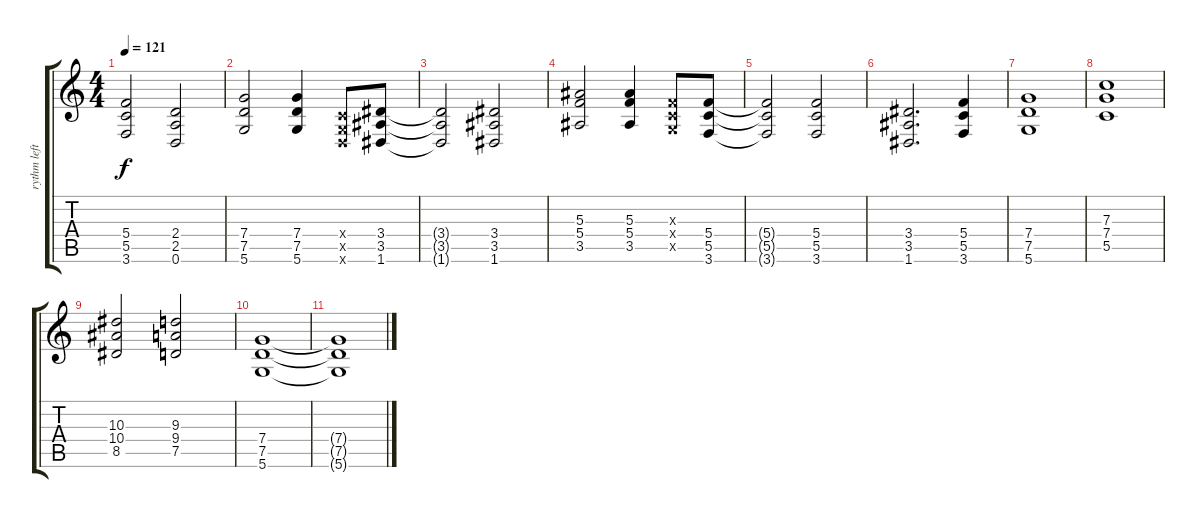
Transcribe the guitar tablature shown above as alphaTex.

\track ("rythm left" "rythm left") {instrument distortionguitar}
\staff {score tabs}
\tuning (D4 A3 F3 C3 G2 D2) {hide}
\ts (4 4)
\tempo 121
\clef g2
\ks c
(5.4{t} 5.5{t} 3.6{t}).2{dy f} (2.4 2.5 0.6).2 |
(7.4 7.5 5.6).2 (7.4 7.5 5.6).4 (0.4{x} 0.5{x} 0.6{x}).8 (3.4 3.5 1.6).8 |
(3.4{t} 3.5{t} 1.6{t}).2 (3.4 3.5 1.6).2 |
(5.3 5.4 3.5).2 (5.3 5.4 3.5).4 (0.3{x} 0.4{x} 0.5{x}).8 (5.4 5.5 3.6).8 |
(5.4{t} 5.5{t} 3.6{t}).2 (5.4 5.5 3.6).2 |
(3.4 3.5 1.6).2{d} (5.4 5.5 3.6).4 |
(7.4 7.5 5.6).1 |
(7.3 7.4 5.5).1 |
(10.3 10.4 8.5).2 (9.3 9.4 7.5).2 |
(7.4 7.5 5.6).1 |
(7.4{t} 7.5{t} 5.6{t}).1
